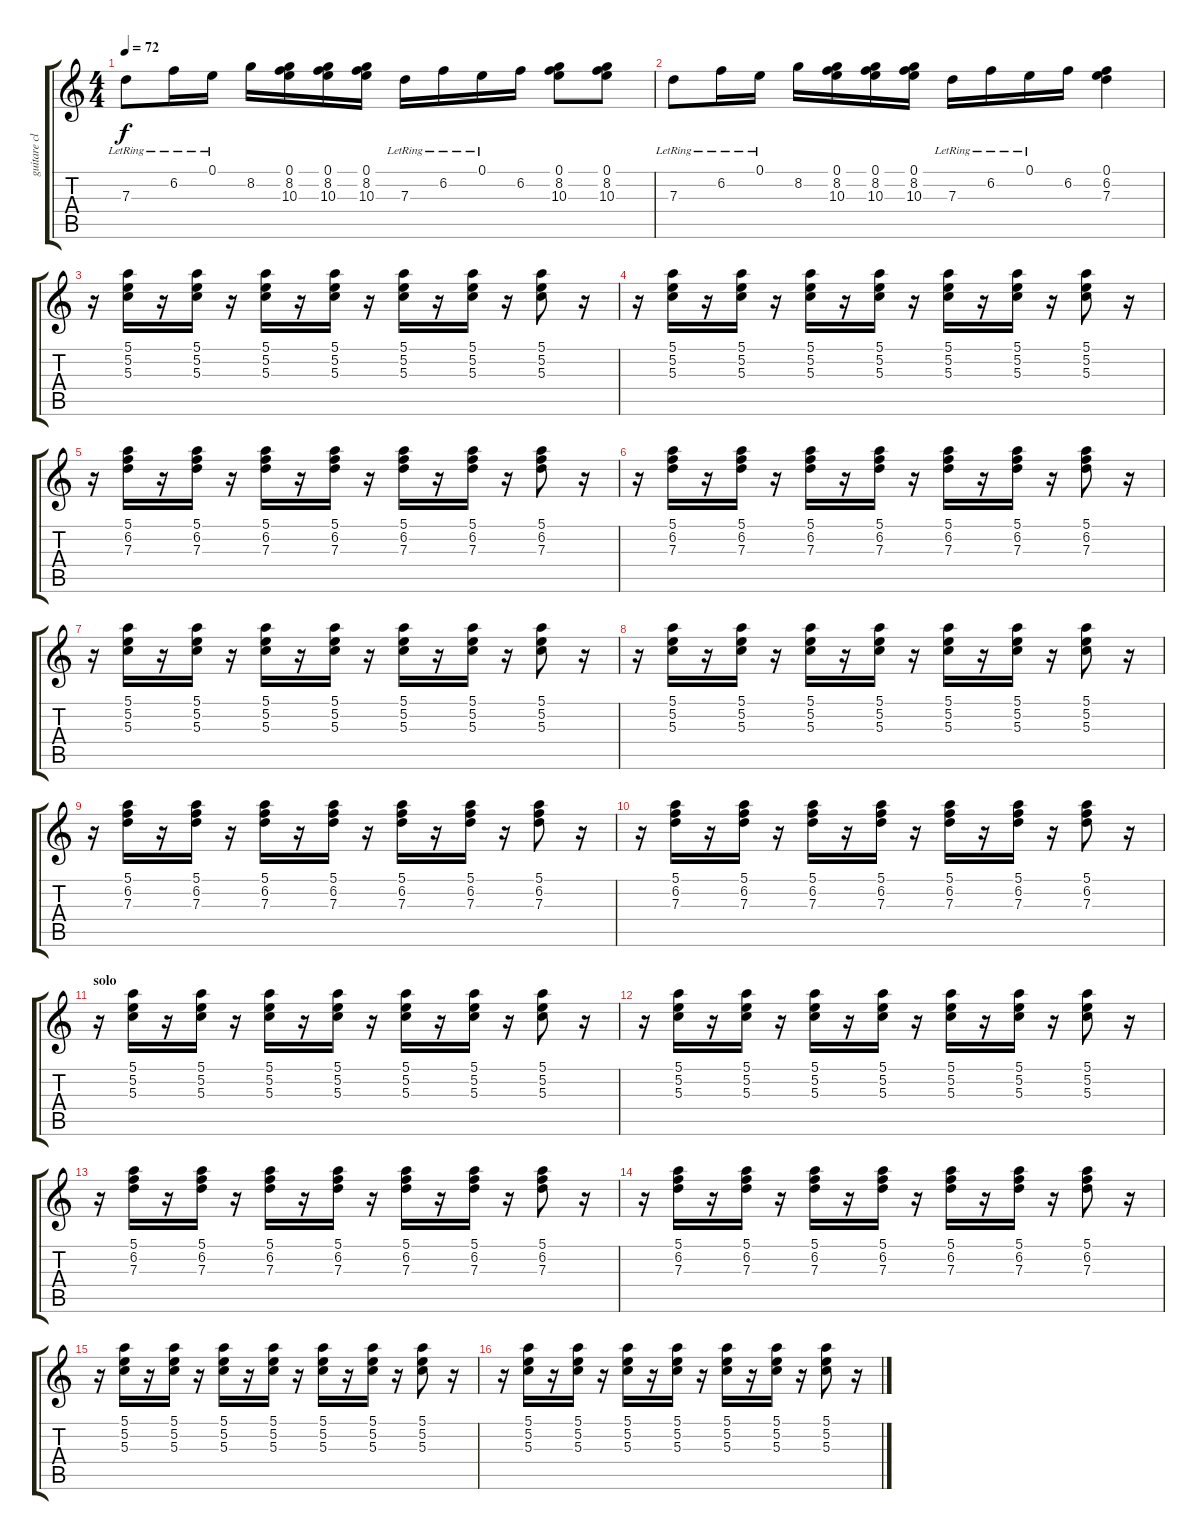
\track ("guitare clean" "guitare cl") {instrument electricguitarjazz}
\staff {score tabs}
\tuning (E4 B3 G3 D3 A2 E2) {hide}
\ts (4 4)
\tempo 72
\clef g2
\ks c
7.3{lr}.8{dy f} 6.2{lr}.16 0.1{lr}.16 8.2.16 (0.1 8.2 10.3).16 (0.1 8.2 10.3).16 (0.1 8.2 10.3).16 7.3{lr}.16 6.2{lr}.16 0.1{lr}.16 6.2.16 (0.1 8.2 10.3).8 (0.1 8.2 10.3).8 |
7.3{lr}.8 6.2{lr}.16 0.1{lr}.16 8.2.16 (0.1 8.2 10.3).16 (0.1 8.2 10.3).16 (0.1 8.2 10.3).16 7.3{lr}.16 6.2{lr}.16 0.1{lr}.16 6.2.16 (0.1 6.2 7.3).4 |
r.16 (5.1 5.2 5.3).16 r.16 (5.1 5.2 5.3).16 r.16 (5.1 5.2 5.3).16 r.16 (5.1 5.2 5.3).16 r.16 (5.1 5.2 5.3).16 r.16 (5.1 5.2 5.3).16 r.16 (5.1 5.2 5.3).8 r.16 |
r.16 (5.1 5.2 5.3).16 r.16 (5.1 5.2 5.3).16 r.16 (5.1 5.2 5.3).16 r.16 (5.1 5.2 5.3).16 r.16 (5.1 5.2 5.3).16 r.16 (5.1 5.2 5.3).16 r.16 (5.1 5.2 5.3).8 r.16 |
r.16 (5.1 6.2 7.3).16 r.16 (5.1 6.2 7.3).16 r.16 (5.1 6.2 7.3).16 r.16 (5.1 6.2 7.3).16 r.16 (5.1 6.2 7.3).16 r.16 (5.1 6.2 7.3).16 r.16 (5.1 6.2 7.3).8 r.16 |
r.16 (5.1 6.2 7.3).16 r.16 (5.1 6.2 7.3).16 r.16 (5.1 6.2 7.3).16 r.16 (5.1 6.2 7.3).16 r.16 (5.1 6.2 7.3).16 r.16 (5.1 6.2 7.3).16 r.16 (5.1 6.2 7.3).8 r.16 |
r.16 (5.1 5.2 5.3).16 r.16 (5.1 5.2 5.3).16 r.16 (5.1 5.2 5.3).16 r.16 (5.1 5.2 5.3).16 r.16 (5.1 5.2 5.3).16 r.16 (5.1 5.2 5.3).16 r.16 (5.1 5.2 5.3).8 r.16 |
r.16 (5.1 5.2 5.3).16 r.16 (5.1 5.2 5.3).16 r.16 (5.1 5.2 5.3).16 r.16 (5.1 5.2 5.3).16 r.16 (5.1 5.2 5.3).16 r.16 (5.1 5.2 5.3).16 r.16 (5.1 5.2 5.3).8 r.16 |
r.16 (5.1 6.2 7.3).16 r.16 (5.1 6.2 7.3).16 r.16 (5.1 6.2 7.3).16 r.16 (5.1 6.2 7.3).16 r.16 (5.1 6.2 7.3).16 r.16 (5.1 6.2 7.3).16 r.16 (5.1 6.2 7.3).8 r.16 |
r.16 (5.1 6.2 7.3).16 r.16 (5.1 6.2 7.3).16 r.16 (5.1 6.2 7.3).16 r.16 (5.1 6.2 7.3).16 r.16 (5.1 6.2 7.3).16 r.16 (5.1 6.2 7.3).16 r.16 (5.1 6.2 7.3).8 r.16 |
\section ("" "solo")
r.16 (5.1 5.2 5.3).16 r.16 (5.1 5.2 5.3).16 r.16 (5.1 5.2 5.3).16 r.16 (5.1 5.2 5.3).16 r.16 (5.1 5.2 5.3).16 r.16 (5.1 5.2 5.3).16 r.16 (5.1 5.2 5.3).8 r.16 |
r.16 (5.1 5.2 5.3).16 r.16 (5.1 5.2 5.3).16 r.16 (5.1 5.2 5.3).16 r.16 (5.1 5.2 5.3).16 r.16 (5.1 5.2 5.3).16 r.16 (5.1 5.2 5.3).16 r.16 (5.1 5.2 5.3).8 r.16 |
r.16 (5.1 6.2 7.3).16 r.16 (5.1 6.2 7.3).16 r.16 (5.1 6.2 7.3).16 r.16 (5.1 6.2 7.3).16 r.16 (5.1 6.2 7.3).16 r.16 (5.1 6.2 7.3).16 r.16 (5.1 6.2 7.3).8 r.16 |
r.16 (5.1 6.2 7.3).16 r.16 (5.1 6.2 7.3).16 r.16 (5.1 6.2 7.3).16 r.16 (5.1 6.2 7.3).16 r.16 (5.1 6.2 7.3).16 r.16 (5.1 6.2 7.3).16 r.16 (5.1 6.2 7.3).8 r.16 |
r.16 (5.1 5.2 5.3).16 r.16 (5.1 5.2 5.3).16 r.16 (5.1 5.2 5.3).16 r.16 (5.1 5.2 5.3).16 r.16 (5.1 5.2 5.3).16 r.16 (5.1 5.2 5.3).16 r.16 (5.1 5.2 5.3).8 r.16 |
r.16 (5.1 5.2 5.3).16 r.16 (5.1 5.2 5.3).16 r.16 (5.1 5.2 5.3).16 r.16 (5.1 5.2 5.3).16 r.16 (5.1 5.2 5.3).16 r.16 (5.1 5.2 5.3).16 r.16 (5.1 5.2 5.3).8 r.16
